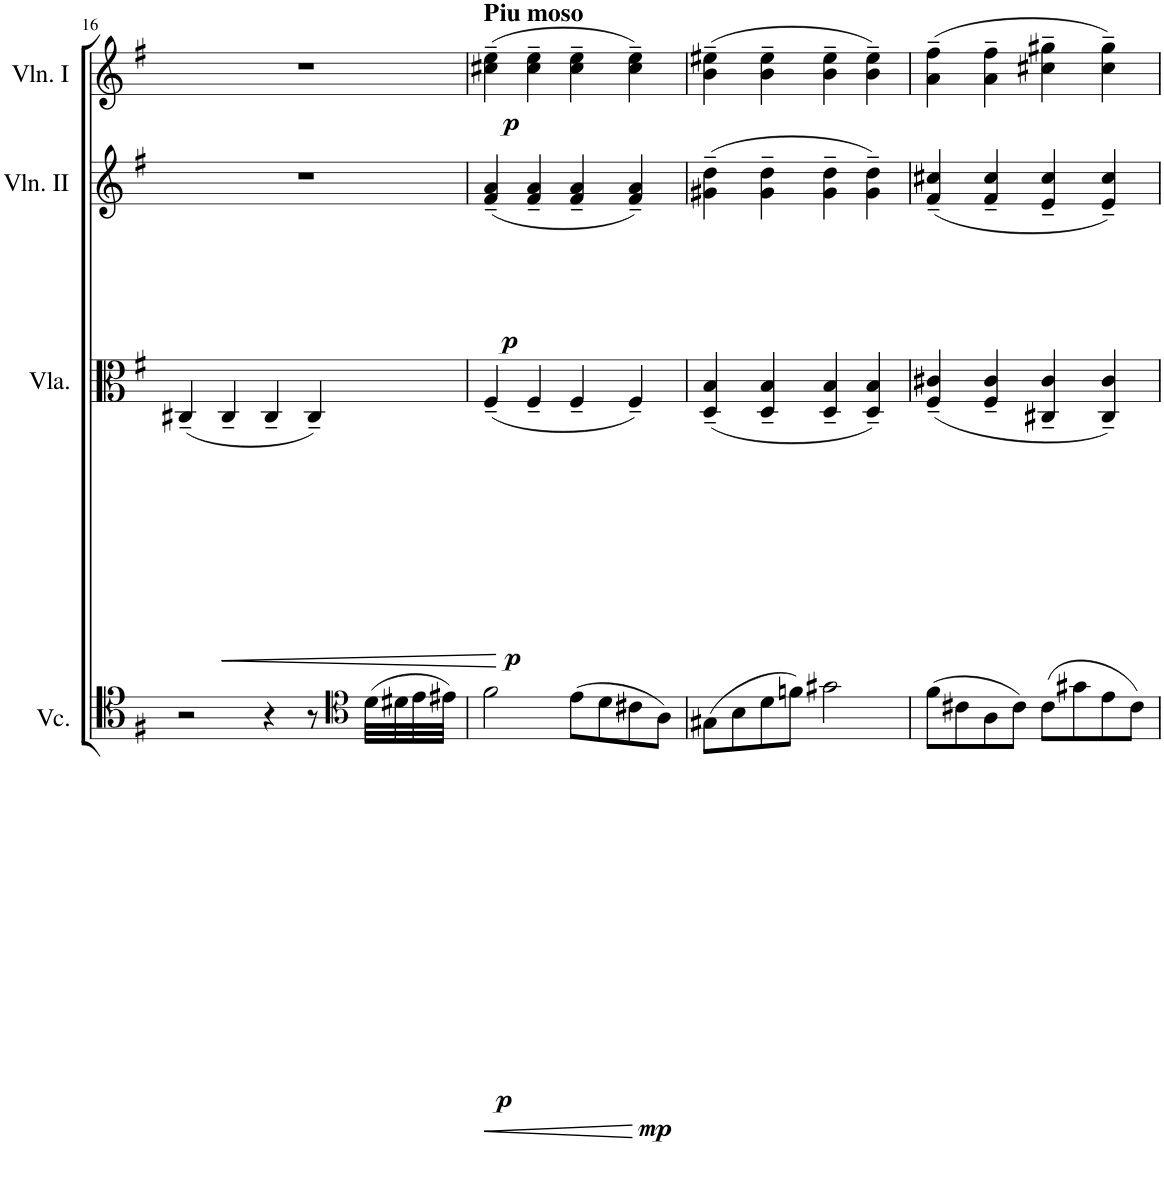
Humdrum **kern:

**kern	**dynam	**kern	**dynam	**kern	**dynam	**kern	**dynam
*part4	*part4	*part3	*part3	*part2	*part2	*part1	*part1
*staff4	*staff4	*staff3	*staff3	*staff2	*staff2	*staff1	*staff1
*I"Cello	*	*I"Viola	*	*I"Violin II	*	*I"Violin I	*
*	*	*I'Vla.	*	*I'Vln. II	*	*I'Vln. I	*
!!LO:PB:g=z
*clefC4	*	*clefC3	*	*clefG2	*	*clefG2	*
*k[f#]	*	*k[f#]	*	*k[f#]	*	*k[f#]	*
*M4/4	*	*M4/4	*	*M4/4	*	*M4/4	*
*met(c)	*	*met(c)	*	*met(c)	*	*met(c)	*
=16	=16	=16	=16	=16	=16	=16	=16
2r	.	(4C#X~/	.	1r	.	1r	.
!	!	!	!LO:HP:b	!	!	!	!
.	.	4C#~/	<	.	.	.	.
4r	.	4C#~/	.	.	.	.	.
8r	.	4C#~/)	.	.	.	.	.
*clefC4	*	*	*	*	*	*	*
!	!LO:DY:b	!	!	!	!	!	!
(32d\LLL	p	.	.	.	.	.	.
32d#X\	.	.	.	.	.	.	.
32e\	.	.	.	.	.	.	.
32e#X\JJJ)	.	.	.	.	.	.	.
.	.	.	[	.	.	.	.
=17	=17	=17	=17	=17	=17	=17	=17
!	!	!	!	!	!	!LO:TX:a:B:t=Piu moso	!
!	!	!	!LO:DY:b	!	!LO:DY:b	!	!LO:DY:b
2f#\	.	(4F#~/	p	(4f#/~ 4a/~	p	(4cc#X\~ 4ee\~	p
.	.	4F#~/	.	4f#/~ 4a/~	.	4cc#\~ 4ee\~	.
!	!LO:DY:b	!	!	!	!	!	!
(8e\L	mp	4F#~/	.	4f#/~ 4a/~	.	4cc#\~ 4ee\~	.
8d\	.	.	.	.	.	.	.
8c#X\	.	4F#~/)	.	4f#/~ 4a/~)	.	4cc#\~ 4ee\~)	.
8A\J)	.	.	.	.	.	.	.
=18	=18	=18	=18	=18	=18	=18	=18
(8G#X\L	.	(4D/~ 4B/~	.	(4g#X\~ 4dd\~	.	(4b\~ 4ee#X\~	.
8B\	.	.	.	.	.	.	.
8d\	.	4D/~ 4B/~	.	4g#\~ 4dd\~	.	4b\~ 4ee#\~	.
8fn\J)	.	.	.	.	.	.	.
2g#X\	.	4D/~ 4B/~	.	4g#\~ 4dd\~	.	4b\~ 4ee#\~	.
.	.	4D/~ 4B/~)	.	4g#\~ 4dd\~)	.	4b\~ 4ee#\~)	.
=19	=19	=19	=19	=19	=19	=19	=19
(8f#\L	.	(4F#/~ 4c#X/~	.	(4f#/~ 4cc#X/~	.	(4a\~ 4ff#\~	.
8c#X\	.	.	.	.	.	.	.
8A\	.	4F#/~ 4c#/~	.	4f#/~ 4cc#/~	.	4a\~ 4ff#\~	.
8c#\J)	.	.	.	.	.	.	.
(8c#\L	.	4C#X/~ 4c#/~	.	4e/~ 4cc#/~	.	4cc#X\~ 4gg#X\~	.
8g#X\	.	.	.	.	.	.	.
8e\	.	4C#/~ 4c#/~)	.	4e/~ 4cc#/~)	.	4cc#\~ 4gg#\~)	.
8c#\J)	.	.	.	.	.	.	.
=	=	=	=	=	=	=	=
*-	*-	*-	*-	*-	*-	*-	*-
